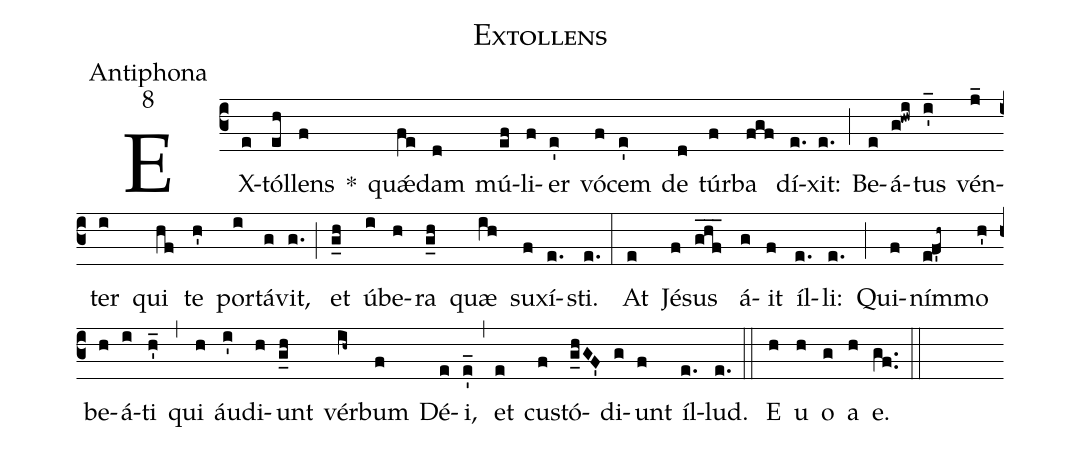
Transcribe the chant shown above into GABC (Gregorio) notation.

name:Extollens;
office-part:Antiphona;
mode:8;
%%
(c3) EX(e)tól(eh)lens(f) *() quǽ(fe)dam(d) mú(ef)li(f)er(e') vó(f)cem(e') de(d) túr(f)ba(fgf) dí(e.)xit:(e.) (;) Be(e)á(g!hwi)tus(i'_) vén(j_)ter(i) qui(hf) te(h') por(i)tá(g)vit,(g.) (;) et(g_h) ú(i)be(h)ra(g_h) quæ(ih) su(f)xí(e.)sti.(e.) (:) At(e) Jé(f)sus(ghf___) á(g)it(f) íl(e.)li:(e.) (;) Qui(f)ním(e!f'h~)mo(h') be(h)á(i)ti(h'_) (,) qui(h) áu(i')di(h)unt(g_h) vér(ih~)bum(f) Dé(e)i,(e'_) (,) et(e) cu(f)stó(g_hGF')di(g)unt(f) íl(e.)lud.(e.) (::) <eu> E(h) u(h) o(g) a(h) e.</eu>(gf..) (::)
